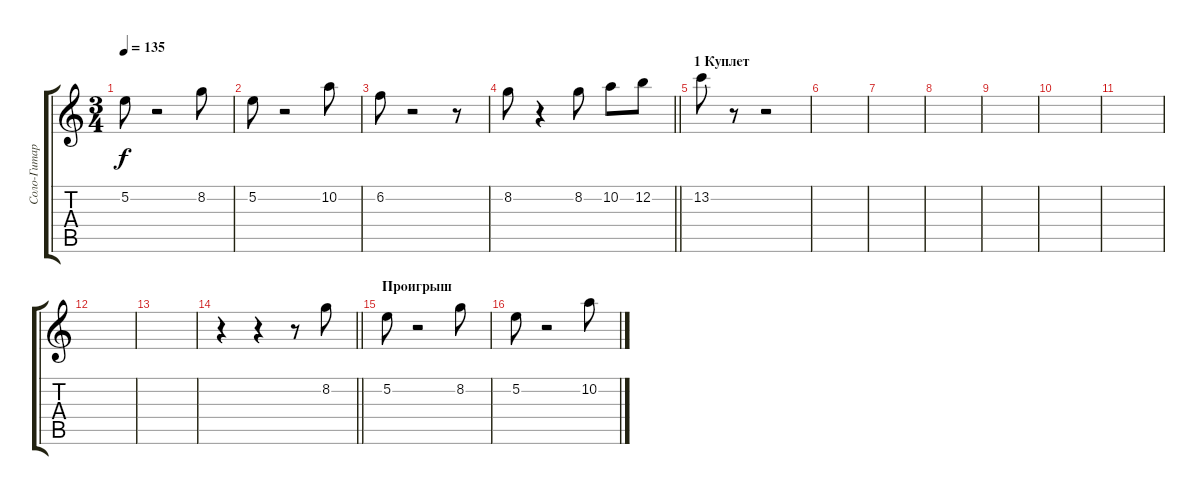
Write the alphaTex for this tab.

\track ("Соло-Гитара 2" "Соло-Гитар") {instrument electricguitarjazz}
\staff {score tabs}
\tuning (E4 B3 G3 D3 A2 E2) {hide}
\ts (3 4)
\tempo 135
\clef g2
\ks c
5.2.8{dy f} r.2 8.2.8 |
5.2.8 r.2 10.2.8 |
6.2.8 r.2 r.8 |
\barLineRight lightlight
8.2.8 r.4 8.2.8 10.2.8 12.2.8 |
\section ("" "1 Куплет")
13.2.8 r.8 r.2 |
|
|
|
|
|
|
|
|
\barLineRight lightlight
r.4 r.4 r.8 8.2.8 |
\section ("" "Проигрыш")
5.2.8 r.2 8.2.8 |
5.2.8 r.2 10.2.8
